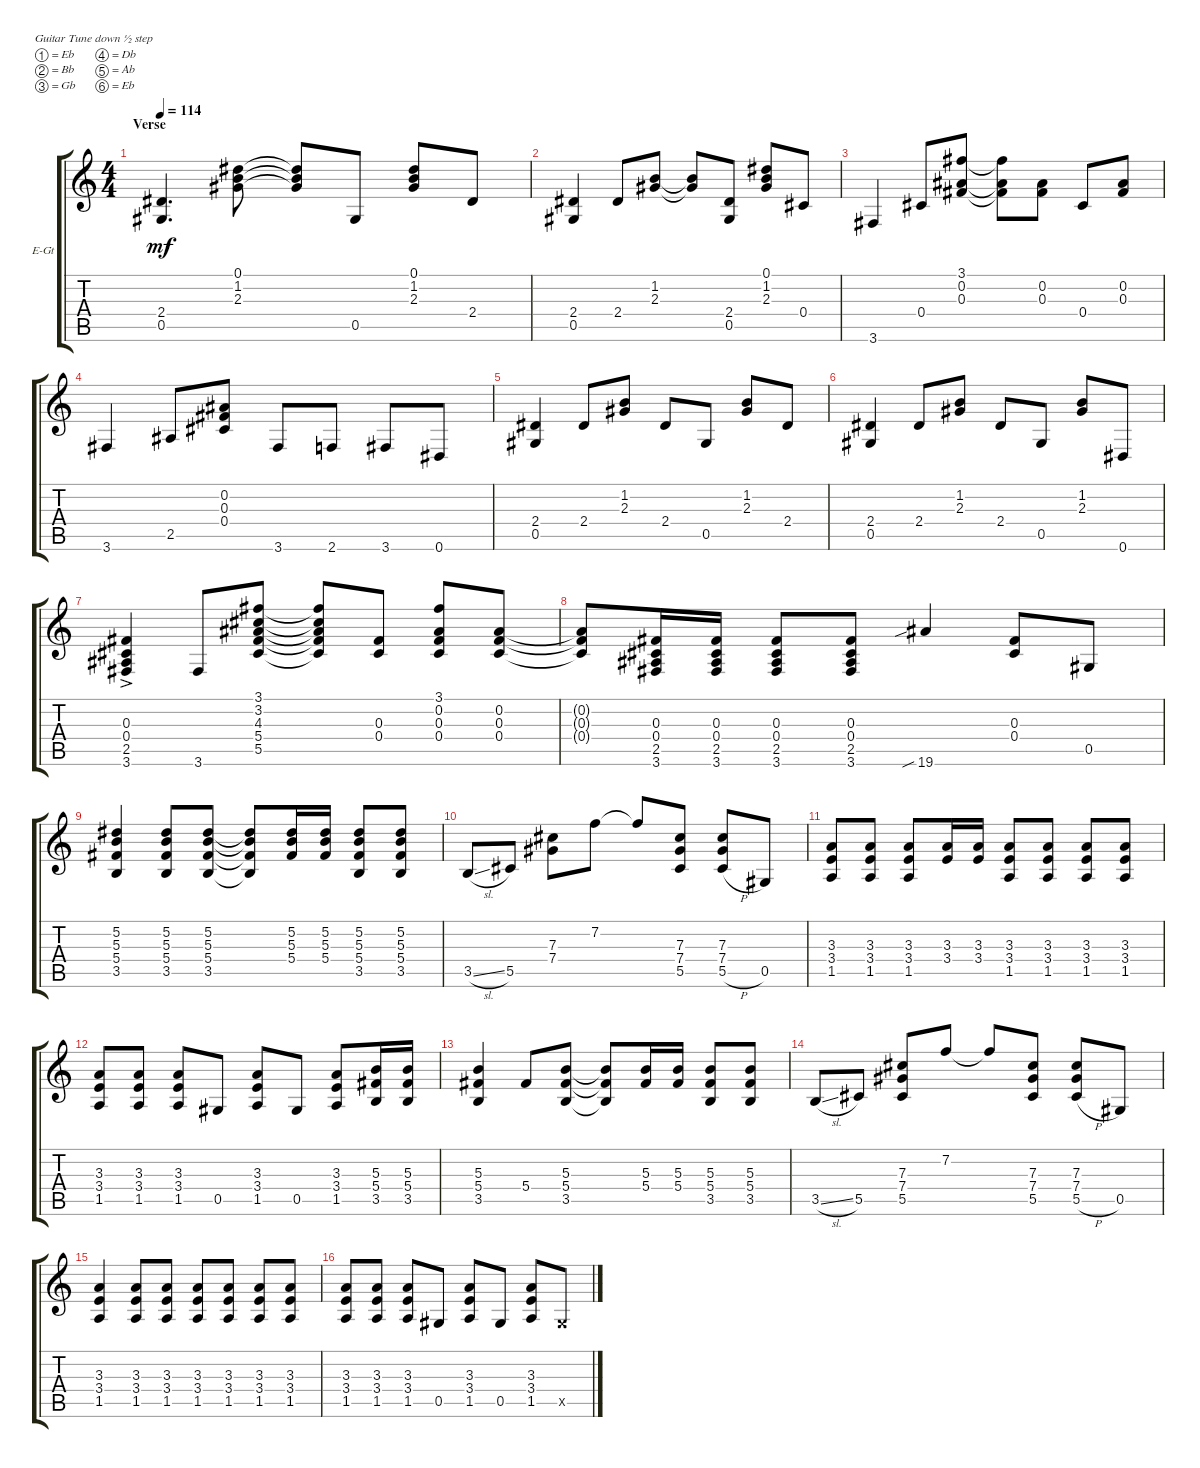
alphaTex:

\defaultSystemsLayout 4
\bracketExtendMode groupsimilarinstruments
\firstSystemTrackNameOrientation horizontal
\otherSystemsTrackNameOrientation horizontal
\track ("Electric Guitar" "E-Gt") {instrument electricguitarclean}
\staff {score tabs}
\tuning (Eb4 Bb3 Gb3 Db3 Ab2 Eb2)
\ts (4 4)
\section ("" "Verse")
\tempo 114
\clef g2
\scale
0.960908
\ks c
(0.5 2.4).4{d dy mf} (0.1 1.2 2.3).8 (2.3{t} 1.2{t} 0.1{t}).8 0.5.8 (2.3 1.2 0.1).8 2.4.8 |
\scale
0.960908 (0.5 2.4).4 2.4.8 (2.3 1.2).8 (1.2{t} 2.3{t}).8 (2.4 0.5).8 (0.1 2.3 1.2).8 0.4.8 |
\scale
1.07818 3.6.4 0.4.8 (0.3 0.2 3.1).8 (3.1{t} 0.2{t} 0.3{t}).8 (0.3 0.2).8 0.4.8 (0.3 0.2).8 |
\scale
0.960908 3.6.4 2.5.8 (0.4 0.3 0.2).8 3.6.8 2.6.8 3.6.8 0.6.8 |
\scale
0.960908 (0.5 2.4).4 2.4.8 (2.3 1.2).8 2.4.8 0.5.8 (2.3 1.2).8 2.4.8 |
\scale
1.07818 (2.4 0.5).4 2.4.8 (2.3 1.2).8 2.4.8 0.5.8 (2.3 1.2).8 0.6.8 |
\scale
0.960908 (3.6{ac} 2.5{ac} 0.4{ac} 0.3{ac}).4 3.6.8 (5.5 5.4 4.3 3.2 3.1).8 (3.1{t} 3.2{t} 4.3{t} 5.4{t} 5.5{t}).8 (0.3 0.4).8 (0.4 0.3 0.2 3.1).8 (0.2 0.3 0.4).8 |
\scale
0.960908 (0.2{t} 0.3{t} 0.4{t}).8 (3.6 2.5 0.4 0.3).16 (3.6 2.5 0.4 0.3).16 (3.6 2.5 0.4 0.3).8 (3.6 2.5 0.4 0.3).8 19.6{sib}.4 (0.4 0.3).8 0.5.8 |
\scale
1.07818 (3.5 5.4 5.2 5.3).4 (3.5 5.4 5.2 5.3).8 (3.5 5.4 5.2 5.3).8 (3.5{t} 5.4{t} 5.2{t} 5.3{t}).8 (5.2 5.3 5.4).16 (5.4 5.3 5.2).16 (3.5 5.4 5.2 5.3).8 (3.5 5.4 5.2 5.3).8 |
\scale
0.960908 3.5{sl}.8 5.5.8 (7.4 7.3).8 7.2.8 7.2{t}.8 (5.5 7.4 7.3).8 (5.5{h} 7.4 7.3).8 0.5.8 |
\scale
0.960908 (1.5 3.4 3.3).8 (1.5 3.4 3.3).8 (1.5 3.4 3.3).8 (3.3 3.4).16 (3.3 3.4).16 (1.5 3.4 3.3).8 (1.5 3.4 3.3).8 (1.5 3.4 3.3).8 (1.5 3.4 3.3).8 |
\scale
1.07818 (1.5 3.4 3.3).8 (1.5 3.4 3.3).8 (1.5 3.4 3.3).8 0.5.8 (1.5 3.4 3.3).8 0.5.8 (1.5 3.4 3.3).8 (3.5 5.4 5.3).16 (3.5 5.4 5.3).16 |
\scale
0.960908 (3.5 5.4 5.3).4 5.4.8 (3.5 5.4 5.3).8 (3.5{t} 5.4{t} 5.3{t}).8 (5.3 5.4).16 (5.4 5.3).16 (3.5 5.4 5.3).8 (3.5 5.4 5.3).8 |
\scale
0.960908 3.5{sl}.8 5.5.8 (5.5 7.4 7.3).8 7.2.8 7.2{t}.8 (5.5 7.4 7.3).8 (5.5{h} 7.4 7.3).8 0.5.8 |
\scale
1.07818 (1.5 3.4 3.3).4 (1.5 3.4 3.3).8 (1.5 3.4 3.3).8 (1.5 3.4 3.3).8 (1.5 3.4 3.3).8 (1.5 3.4 3.3).8 (1.5 3.4 3.3).8 |
\scale
0.960908 (1.5 3.4 3.3).8 (1.5 3.4 3.3).8 (1.5 3.4 3.3).8 0.5.8 (1.5 3.4 3.3).8 0.5.8 (1.5 3.4 3.3).8 0.5{x}.8
